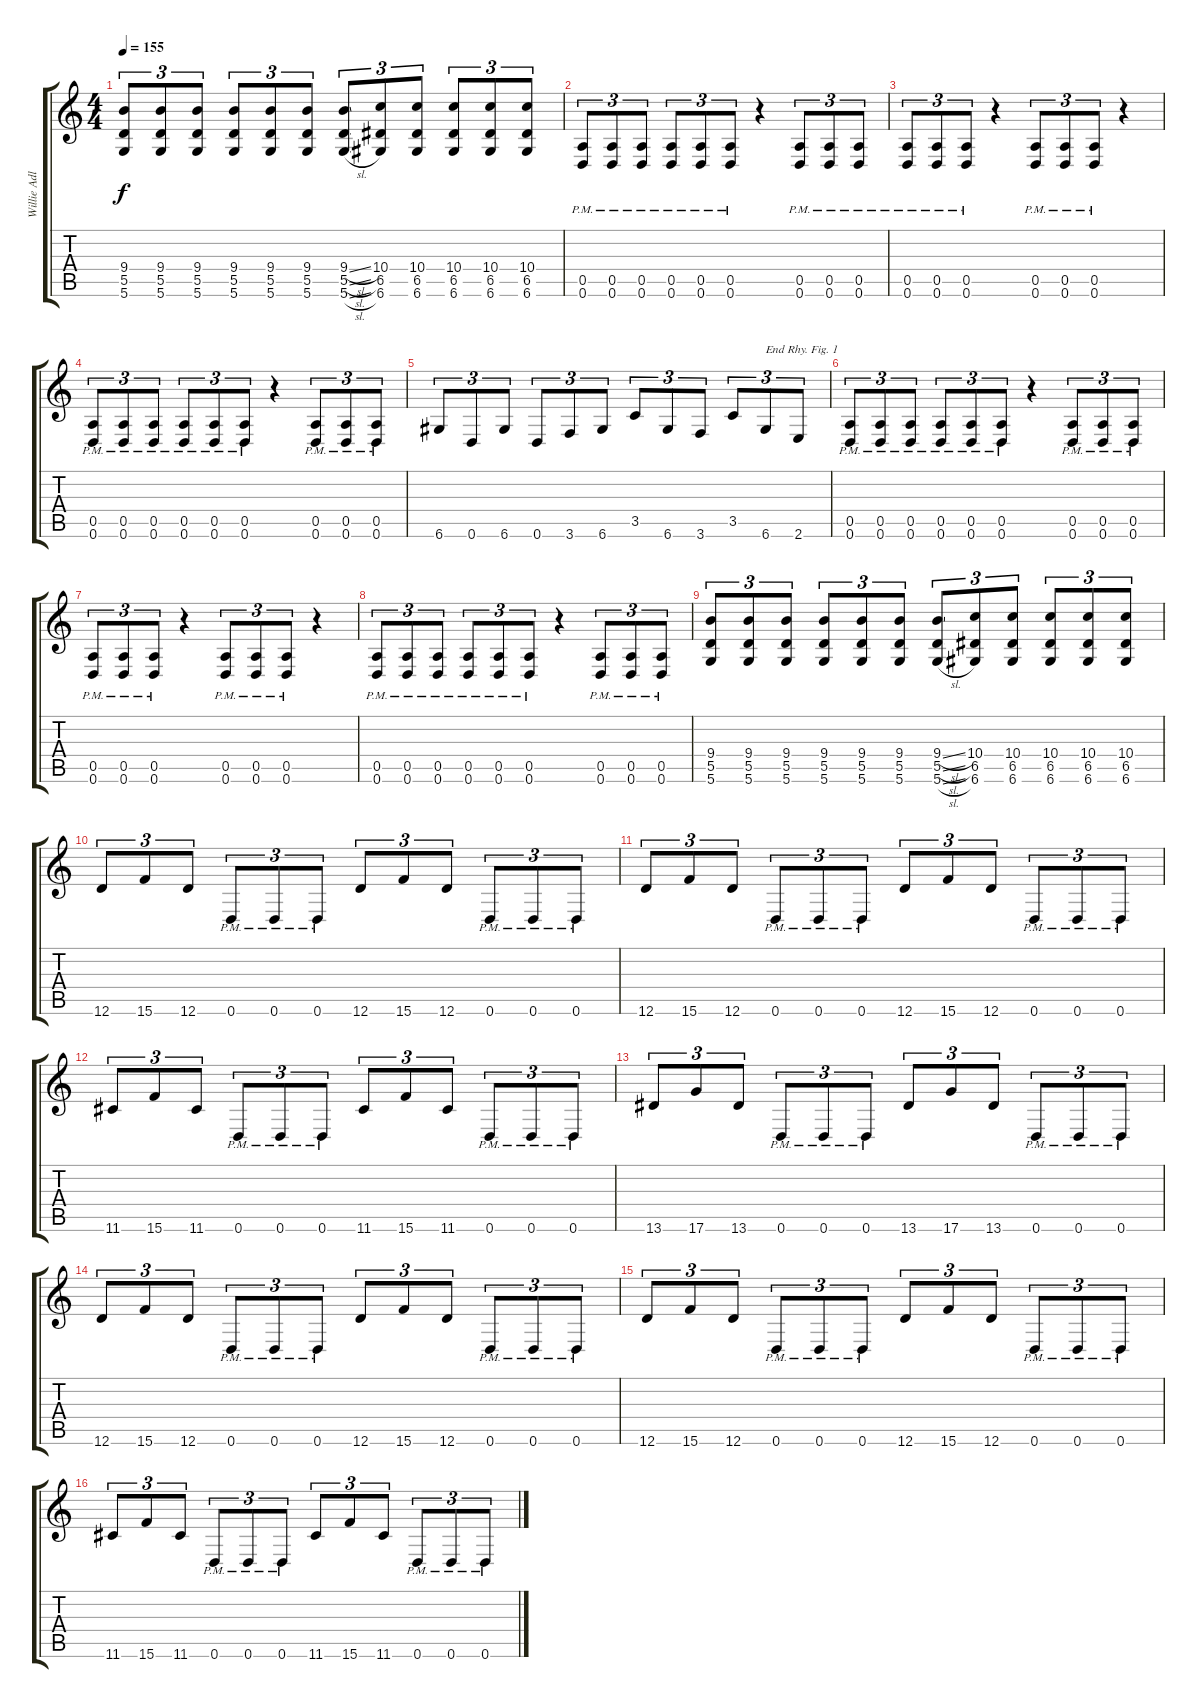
\track ("Willie Adler" "Willie Adl") {instrument distortionguitar}
\staff {score tabs}
\tuning (E4 B3 G3 D3 A2 D2) {hide}
\ts (4 4)
\tempo 155
\clef g2
\ks c
(9.4 5.5 5.6).8{tu (3 2) dy f} (9.4 5.5 5.6).8{tu (3 2)} (9.4 5.5 5.6).8{tu (3 2)} (9.4 5.5 5.6).8{tu (3 2)} (9.4 5.5 5.6).8{tu (3 2)} (9.4 5.5 5.6).8{tu (3 2)} (9.4{sl} 5.5{sl} 5.6{sl}).8{tu (3 2)} (10.4 6.5 6.6).8{tu (3 2)} (10.4 6.5 6.6).8{tu (3 2)} (10.4 6.5 6.6).8{tu (3 2)} (10.4 6.5 6.6).8{tu (3 2)} (10.4 6.5 6.6).8{tu (3 2)} |
(0.5{pm} 0.6{pm}).8{tu (3 2)} (0.5{pm} 0.6{pm}).8{tu (3 2)} (0.5{pm} 0.6{pm}).8{tu (3 2)} (0.5{pm} 0.6{pm}).8{tu (3 2)} (0.5{pm} 0.6{pm}).8{tu (3 2)} (0.5{pm} 0.6{pm}).8{tu (3 2)} r.4 (0.5{pm} 0.6{pm}).8{tu (3 2)} (0.5{pm} 0.6{pm}).8{tu (3 2)} (0.5{pm} 0.6{pm}).8{tu (3 2)} |
(0.5{pm} 0.6{pm}).8{tu (3 2)} (0.5{pm} 0.6{pm}).8{tu (3 2)} (0.5{pm} 0.6{pm}).8{tu (3 2)} r.4 (0.5{pm} 0.6{pm}).8{tu (3 2)} (0.5{pm} 0.6{pm}).8{tu (3 2)} (0.5{pm} 0.6{pm}).8{tu (3 2)} r.4 |
(0.5{pm} 0.6{pm}).8{tu (3 2)} (0.5{pm} 0.6{pm}).8{tu (3 2)} (0.5{pm} 0.6{pm}).8{tu (3 2)} (0.5{pm} 0.6{pm}).8{tu (3 2)} (0.5{pm} 0.6{pm}).8{tu (3 2)} (0.5{pm} 0.6{pm}).8{tu (3 2)} r.4 (0.5{pm} 0.6{pm}).8{tu (3 2)} (0.5{pm} 0.6{pm}).8{tu (3 2)} (0.5{pm} 0.6{pm}).8{tu (3 2)} |
6.6.8{tu (3 2)} 0.6.8{tu (3 2)} 6.6.8{tu (3 2)} 0.6.8{tu (3 2)} 3.6.8{tu (3 2)} 6.6.8{tu (3 2)} 3.5.8{tu (3 2)} 6.6.8{tu (3 2)} 3.6.8{tu (3 2)} 3.5.8{tu (3 2)} 6.6.8{tu (3 2) txt "End Rhy. Fig. 1"} 2.6.8{tu (3 2)} |
(0.5{pm} 0.6{pm}).8{tu (3 2)} (0.5{pm} 0.6{pm}).8{tu (3 2)} (0.5{pm} 0.6{pm}).8{tu (3 2)} (0.5{pm} 0.6{pm}).8{tu (3 2)} (0.5{pm} 0.6{pm}).8{tu (3 2)} (0.5{pm} 0.6{pm}).8{tu (3 2)} r.4 (0.5{pm} 0.6{pm}).8{tu (3 2)} (0.5{pm} 0.6{pm}).8{tu (3 2)} (0.5{pm} 0.6{pm}).8{tu (3 2)} |
(0.5{pm} 0.6{pm}).8{tu (3 2)} (0.5{pm} 0.6{pm}).8{tu (3 2)} (0.5{pm} 0.6{pm}).8{tu (3 2)} r.4 (0.5{pm} 0.6{pm}).8{tu (3 2)} (0.5{pm} 0.6{pm}).8{tu (3 2)} (0.5{pm} 0.6{pm}).8{tu (3 2)} r.4 |
(0.5{pm} 0.6{pm}).8{tu (3 2)} (0.5{pm} 0.6{pm}).8{tu (3 2)} (0.5{pm} 0.6{pm}).8{tu (3 2)} (0.5{pm} 0.6{pm}).8{tu (3 2)} (0.5{pm} 0.6{pm}).8{tu (3 2)} (0.5{pm} 0.6{pm}).8{tu (3 2)} r.4 (0.5{pm} 0.6{pm}).8{tu (3 2)} (0.5{pm} 0.6{pm}).8{tu (3 2)} (0.5{pm} 0.6{pm}).8{tu (3 2)} |
(9.4 5.5 5.6).8{tu (3 2)} (9.4 5.5 5.6).8{tu (3 2)} (9.4 5.5 5.6).8{tu (3 2)} (9.4 5.5 5.6).8{tu (3 2)} (9.4 5.5 5.6).8{tu (3 2)} (9.4 5.5 5.6).8{tu (3 2)} (9.4{sl} 5.5{sl} 5.6{sl}).8{tu (3 2)} (10.4 6.5 6.6).8{tu (3 2)} (10.4 6.5 6.6).8{tu (3 2)} (10.4 6.5 6.6).8{tu (3 2)} (10.4 6.5 6.6).8{tu (3 2)} (10.4 6.5 6.6).8{tu (3 2)} |
12.6.8{tu (3 2)} 15.6.8{tu (3 2)} 12.6.8{tu (3 2)} 0.6{pm}.8{tu (3 2)} 0.6{pm}.8{tu (3 2)} 0.6{pm}.8{tu (3 2)} 12.6.8{tu (3 2)} 15.6.8{tu (3 2)} 12.6.8{tu (3 2)} 0.6{pm}.8{tu (3 2)} 0.6{pm}.8{tu (3 2)} 0.6{pm}.8{tu (3 2)} |
12.6.8{tu (3 2)} 15.6.8{tu (3 2)} 12.6.8{tu (3 2)} 0.6{pm}.8{tu (3 2)} 0.6{pm}.8{tu (3 2)} 0.6{pm}.8{tu (3 2)} 12.6.8{tu (3 2)} 15.6.8{tu (3 2)} 12.6.8{tu (3 2)} 0.6{pm}.8{tu (3 2)} 0.6{pm}.8{tu (3 2)} 0.6{pm}.8{tu (3 2)} |
11.6.8{tu (3 2)} 15.6.8{tu (3 2)} 11.6.8{tu (3 2)} 0.6{pm}.8{tu (3 2)} 0.6{pm}.8{tu (3 2)} 0.6{pm}.8{tu (3 2)} 11.6.8{tu (3 2)} 15.6.8{tu (3 2)} 11.6.8{tu (3 2)} 0.6{pm}.8{tu (3 2)} 0.6{pm}.8{tu (3 2)} 0.6{pm}.8{tu (3 2)} |
13.6.8{tu (3 2)} 17.6.8{tu (3 2)} 13.6.8{tu (3 2)} 0.6{pm}.8{tu (3 2)} 0.6{pm}.8{tu (3 2)} 0.6{pm}.8{tu (3 2)} 13.6.8{tu (3 2)} 17.6.8{tu (3 2)} 13.6.8{tu (3 2)} 0.6{pm}.8{tu (3 2)} 0.6{pm}.8{tu (3 2)} 0.6{pm}.8{tu (3 2)} |
12.6.8{tu (3 2)} 15.6.8{tu (3 2)} 12.6.8{tu (3 2)} 0.6{pm}.8{tu (3 2)} 0.6{pm}.8{tu (3 2)} 0.6{pm}.8{tu (3 2)} 12.6.8{tu (3 2)} 15.6.8{tu (3 2)} 12.6.8{tu (3 2)} 0.6{pm}.8{tu (3 2)} 0.6{pm}.8{tu (3 2)} 0.6{pm}.8{tu (3 2)} |
12.6.8{tu (3 2)} 15.6.8{tu (3 2)} 12.6.8{tu (3 2)} 0.6{pm}.8{tu (3 2)} 0.6{pm}.8{tu (3 2)} 0.6{pm}.8{tu (3 2)} 12.6.8{tu (3 2)} 15.6.8{tu (3 2)} 12.6.8{tu (3 2)} 0.6{pm}.8{tu (3 2)} 0.6{pm}.8{tu (3 2)} 0.6{pm}.8{tu (3 2)} |
11.6.8{tu (3 2)} 15.6.8{tu (3 2)} 11.6.8{tu (3 2)} 0.6{pm}.8{tu (3 2)} 0.6{pm}.8{tu (3 2)} 0.6{pm}.8{tu (3 2)} 11.6.8{tu (3 2)} 15.6.8{tu (3 2)} 11.6.8{tu (3 2)} 0.6{pm}.8{tu (3 2)} 0.6{pm}.8{tu (3 2)} 0.6{pm}.8{tu (3 2)}
